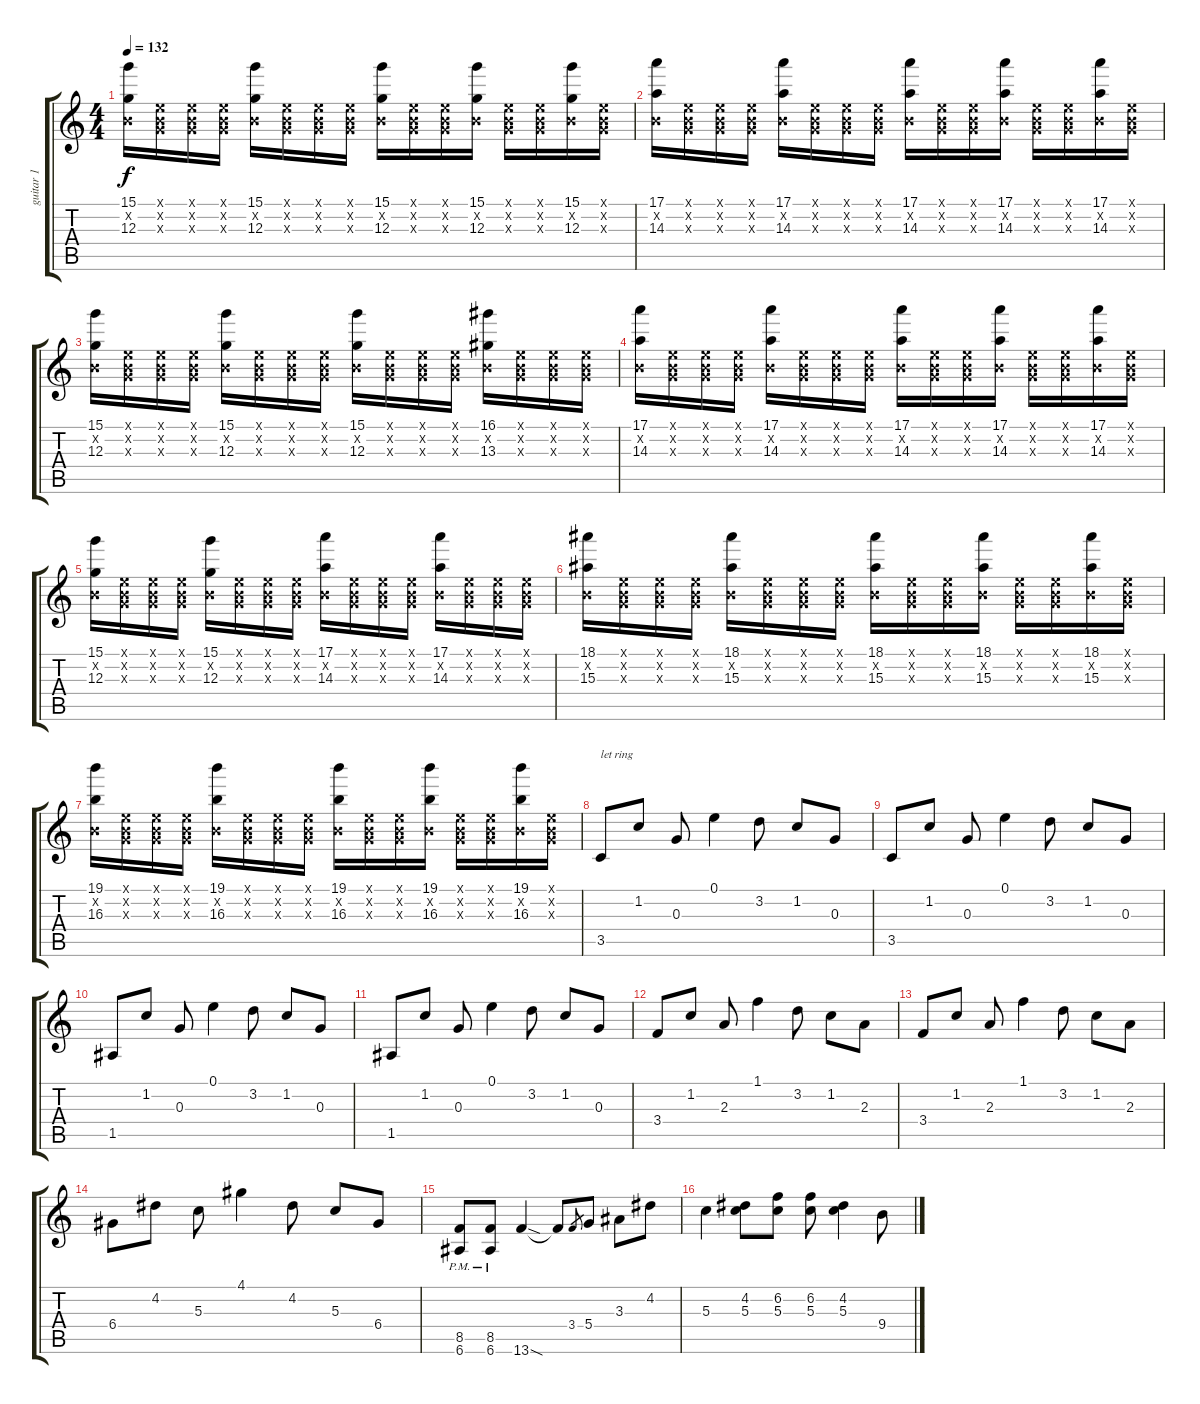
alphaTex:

\track ("guitar 1" "guitar 1") {instrument overdrivenguitar}
\staff {score tabs}
\tuning (E4 B3 G3 D3 A2 E2) {hide}
\ts (4 4)
\tempo 132
\clef g2
\ks c
(15.1 0.2{x} 12.3).16{dy f} (0.1{x} 0.2{x} 0.3{x}).16 (0.1{x} 0.2{x} 0.3{x}).16 (0.1{x} 0.2{x} 0.3{x}).16 (15.1 0.2{x} 12.3).16 (0.1{x} 0.2{x} 0.3{x}).16 (0.1{x} 0.2{x} 0.3{x}).16 (0.1{x} 0.2{x} 0.3{x}).16 (15.1 0.2{x} 12.3).16 (0.1{x} 0.2{x} 0.3{x}).16 (0.1{x} 0.2{x} 0.3{x}).16 (15.1 0.2{x} 12.3).16 (0.1{x} 0.2{x} 0.3{x}).16 (0.1{x} 0.2{x} 0.3{x}).16 (15.1 0.2{x} 12.3).16 (0.1{x} 0.2{x} 0.3{x}).16 |
(17.1 0.2{x} 14.3).16 (0.1{x} 0.2{x} 0.3{x}).16 (0.1{x} 0.2{x} 0.3{x}).16 (0.1{x} 0.2{x} 0.3{x}).16 (17.1 0.2{x} 14.3).16 (0.1{x} 0.2{x} 0.3{x}).16 (0.1{x} 0.2{x} 0.3{x}).16 (0.1{x} 0.2{x} 0.3{x}).16 (17.1 0.2{x} 14.3).16 (0.1{x} 0.2{x} 0.3{x}).16 (0.1{x} 0.2{x} 0.3{x}).16 (17.1 0.2{x} 14.3).16 (0.1{x} 0.2{x} 0.3{x}).16 (0.1{x} 0.2{x} 0.3{x}).16 (17.1 0.2{x} 14.3).16 (0.1{x} 0.2{x} 0.3{x}).16 |
(15.1 0.2{x} 12.3).16 (0.1{x} 0.2{x} 0.3{x}).16 (0.1{x} 0.2{x} 0.3{x}).16 (0.1{x} 0.2{x} 0.3{x}).16 (15.1 0.2{x} 12.3).16 (0.1{x} 0.2{x} 0.3{x}).16 (0.1{x} 0.2{x} 0.3{x}).16 (0.1{x} 0.2{x} 0.3{x}).16 (15.1 0.2{x} 12.3).16 (0.1{x} 0.2{x} 0.3{x}).16 (0.1{x} 0.2{x} 0.3{x}).16 (0.1{x} 0.2{x} 0.3{x}).16 (16.1 0.2{x} 13.3).16 (0.1{x} 0.2{x} 0.3{x}).16 (0.1{x} 0.2{x} 0.3{x}).16 (0.1{x} 0.2{x} 0.3{x}).16 |
(17.1 0.2{x} 14.3).16 (0.1{x} 0.2{x} 0.3{x}).16 (0.1{x} 0.2{x} 0.3{x}).16 (0.1{x} 0.2{x} 0.3{x}).16 (17.1 0.2{x} 14.3).16 (0.1{x} 0.2{x} 0.3{x}).16 (0.1{x} 0.2{x} 0.3{x}).16 (0.1{x} 0.2{x} 0.3{x}).16 (17.1 0.2{x} 14.3).16 (0.1{x} 0.2{x} 0.3{x}).16 (0.1{x} 0.2{x} 0.3{x}).16 (17.1 0.2{x} 14.3).16 (0.1{x} 0.2{x} 0.3{x}).16 (0.1{x} 0.2{x} 0.3{x}).16 (17.1 0.2{x} 14.3).16 (0.1{x} 0.2{x} 0.3{x}).16 |
(15.1 0.2{x} 12.3).16 (0.1{x} 0.2{x} 0.3{x}).16 (0.1{x} 0.2{x} 0.3{x}).16 (0.1{x} 0.2{x} 0.3{x}).16 (15.1 0.2{x} 12.3).16 (0.1{x} 0.2{x} 0.3{x}).16 (0.1{x} 0.2{x} 0.3{x}).16 (0.1{x} 0.2{x} 0.3{x}).16 (17.1 0.2{x} 14.3).16 (0.1{x} 0.2{x} 0.3{x}).16 (0.1{x} 0.2{x} 0.3{x}).16 (0.1{x} 0.2{x} 0.3{x}).16 (17.1 0.2{x} 14.3).16 (0.1{x} 0.2{x} 0.3{x}).16 (0.1{x} 0.2{x} 0.3{x}).16 (0.1{x} 0.2{x} 0.3{x}).16 |
(18.1 0.2{x} 15.3).16 (0.1{x} 0.2{x} 0.3{x}).16 (0.1{x} 0.2{x} 0.3{x}).16 (0.1{x} 0.2{x} 0.3{x}).16 (18.1 0.2{x} 15.3).16 (0.1{x} 0.2{x} 0.3{x}).16 (0.1{x} 0.2{x} 0.3{x}).16 (0.1{x} 0.2{x} 0.3{x}).16 (18.1 0.2{x} 15.3).16 (0.1{x} 0.2{x} 0.3{x}).16 (0.1{x} 0.2{x} 0.3{x}).16 (18.1 0.2{x} 15.3).16 (0.1{x} 0.2{x} 0.3{x}).16 (0.1{x} 0.2{x} 0.3{x}).16 (18.1 0.2{x} 15.3).16 (0.1{x} 0.2{x} 0.3{x}).16 |
(19.1 0.2{x} 16.3).16 (0.1{x} 0.2{x} 0.3{x}).16 (0.1{x} 0.2{x} 0.3{x}).16 (0.1{x} 0.2{x} 0.3{x}).16 (19.1 0.2{x} 16.3).16 (0.1{x} 0.2{x} 0.3{x}).16 (0.1{x} 0.2{x} 0.3{x}).16 (0.1{x} 0.2{x} 0.3{x}).16 (19.1 0.2{x} 16.3).16 (0.1{x} 0.2{x} 0.3{x}).16 (0.1{x} 0.2{x} 0.3{x}).16 (19.1 0.2{x} 16.3).16 (0.1{x} 0.2{x} 0.3{x}).16 (0.1{x} 0.2{x} 0.3{x}).16 (19.1 0.2{x} 16.3).16 (0.1{x} 0.2{x} 0.3{x}).16 |
3.5.8{txt "let ring" instrument electricguitarjazz} 1.2.8 0.3.8 0.1.4 3.2.8 1.2.8 0.3.8 |
3.5.8 1.2.8 0.3.8 0.1.4 3.2.8 1.2.8 0.3.8 |
1.5.8 1.2.8 0.3.8 0.1.4 3.2.8 1.2.8 0.3.8 |
1.5.8 1.2.8 0.3.8 0.1.4 3.2.8 1.2.8 0.3.8 |
3.4.8 1.2.8 2.3.8 1.1.4 3.2.8 1.2.8 2.3.8 |
3.4.8 1.2.8 2.3.8 1.1.4 3.2.8 1.2.8 2.3.8 |
6.4.8 4.2.8 5.3.8 4.1.4 4.2.8 5.3.8 6.4.8 |
(8.5{pm} 6.6{pm}).8{instrument overdrivenguitar} (8.5{pm} 6.6{pm}).8 13.6{sod}.4 13.6{t}.8 3.4.8{gr} 5.4.8 3.3.8 4.2.8 |
5.3.4 (4.2 5.3).8 (6.2 5.3).8 (6.2 5.3).8 (4.2 5.3).4 9.4.8
